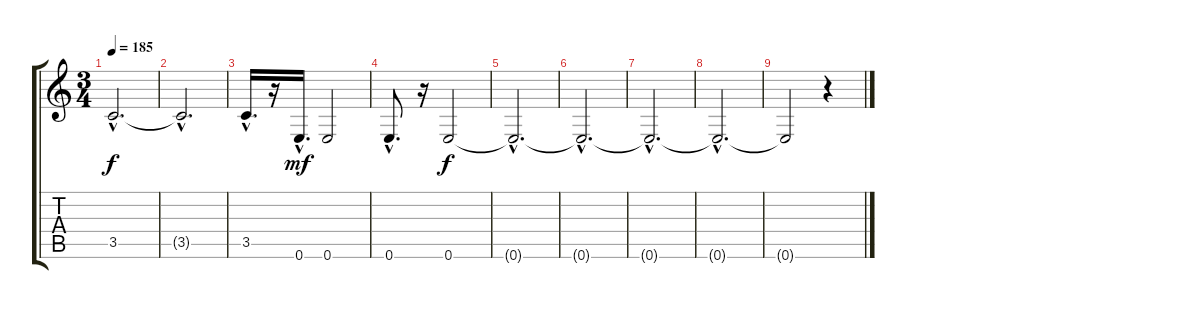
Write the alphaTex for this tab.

\track "" {instrument guitarharmonics}
\staff {score tabs}
\tuning (E4 B3 G3 D3 A2 E2) {hide}
\ts (3 4)
\tempo 185
\clef g2
\ks c
3.5{hac}.2{d dy f} |
3.5{hac t}.2{d} |
3.5{hac}.16{d} r.16 0.6{hac}.16{d dy mf} 0.6.2 |
0.6{hac}.8{d} r.16 0.6.2{dy f} |
0.6{hac t}.2{d} |
0.6{hac t}.2{d} |
0.6{hac t}.2{d} |
0.6{hac t}.2{d} |
0.6{t}.2 r.4
